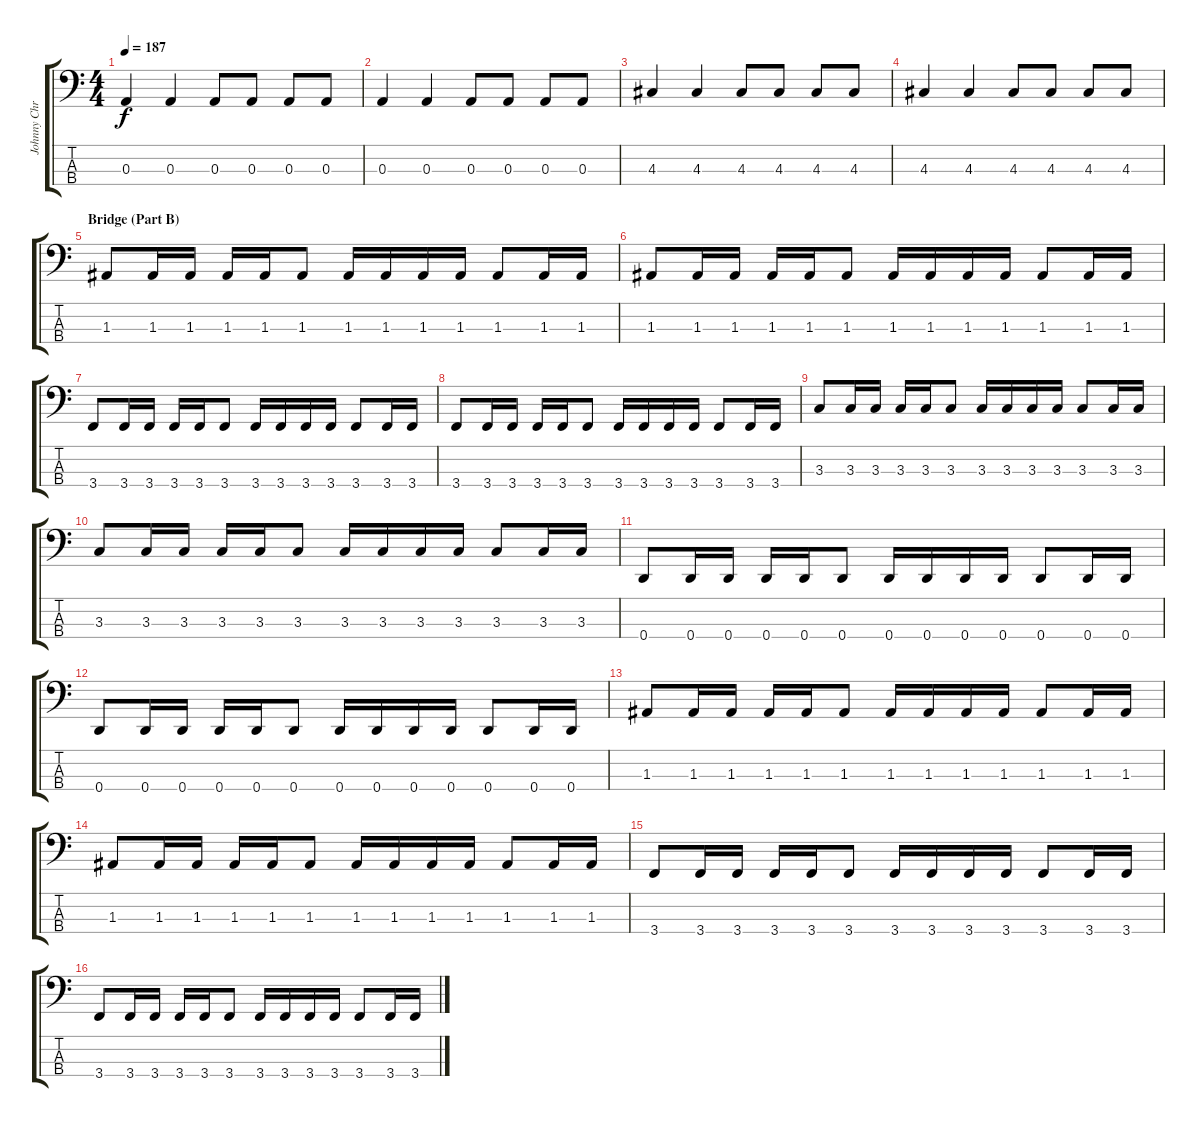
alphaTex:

\track ("Johnny Christ (Bass)" "Johnny Chr") {instrument electricbasspick}
\staff {score tabs}
\tuning (G2 D2 A1 D1) {hide}
\ts (4 4)
\tempo 187
\clef f4
\ks c
0.3.4{dy f} 0.3.4 0.3.8 0.3.8 0.3.8 0.3.8 |
0.3.4 0.3.4 0.3.8 0.3.8 0.3.8 0.3.8 |
4.3.4 4.3.4 4.3.8 4.3.8 4.3.8 4.3.8 |
4.3.4 4.3.4 4.3.8 4.3.8 4.3.8 4.3.8 |
\section ("" "Bridge (Part B)")
1.3.8 1.3.16 1.3.16 1.3.16 1.3.16 1.3.8 1.3.16 1.3.16 1.3.16 1.3.16 1.3.8 1.3.16 1.3.16 |
1.3.8 1.3.16 1.3.16 1.3.16 1.3.16 1.3.8 1.3.16 1.3.16 1.3.16 1.3.16 1.3.8 1.3.16 1.3.16 |
3.4.8 3.4.16 3.4.16 3.4.16 3.4.16 3.4.8 3.4.16 3.4.16 3.4.16 3.4.16 3.4.8 3.4.16 3.4.16 |
3.4.8 3.4.16 3.4.16 3.4.16 3.4.16 3.4.8 3.4.16 3.4.16 3.4.16 3.4.16 3.4.8 3.4.16 3.4.16 |
3.3.8 3.3.16 3.3.16 3.3.16 3.3.16 3.3.8 3.3.16 3.3.16 3.3.16 3.3.16 3.3.8 3.3.16 3.3.16 |
3.3.8 3.3.16 3.3.16 3.3.16 3.3.16 3.3.8 3.3.16 3.3.16 3.3.16 3.3.16 3.3.8 3.3.16 3.3.16 |
0.4.8 0.4.16 0.4.16 0.4.16 0.4.16 0.4.8 0.4.16 0.4.16 0.4.16 0.4.16 0.4.8 0.4.16 0.4.16 |
0.4.8 0.4.16 0.4.16 0.4.16 0.4.16 0.4.8 0.4.16 0.4.16 0.4.16 0.4.16 0.4.8 0.4.16 0.4.16 |
1.3.8 1.3.16 1.3.16 1.3.16 1.3.16 1.3.8 1.3.16 1.3.16 1.3.16 1.3.16 1.3.8 1.3.16 1.3.16 |
1.3.8 1.3.16 1.3.16 1.3.16 1.3.16 1.3.8 1.3.16 1.3.16 1.3.16 1.3.16 1.3.8 1.3.16 1.3.16 |
3.4.8 3.4.16 3.4.16 3.4.16 3.4.16 3.4.8 3.4.16 3.4.16 3.4.16 3.4.16 3.4.8 3.4.16 3.4.16 |
3.4.8 3.4.16 3.4.16 3.4.16 3.4.16 3.4.8 3.4.16 3.4.16 3.4.16 3.4.16 3.4.8 3.4.16 3.4.16
